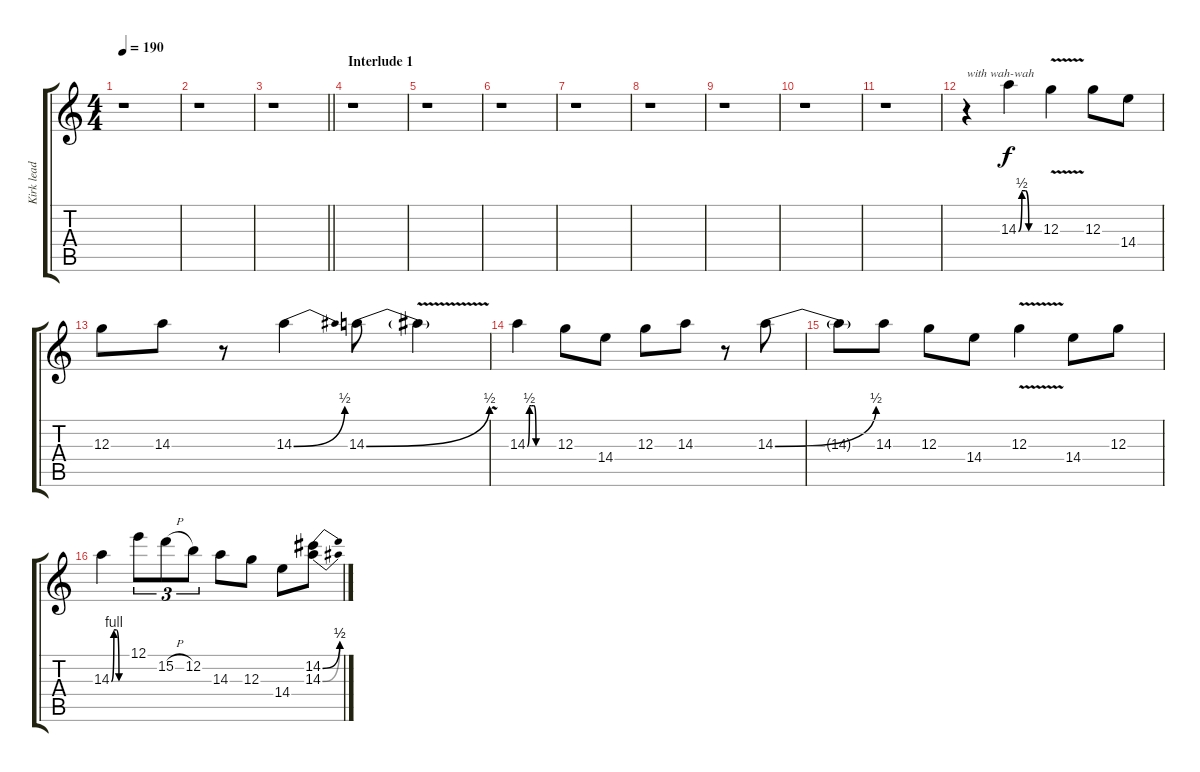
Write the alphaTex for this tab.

\track ("Kirk lead" "Kirk lead") {instrument overdrivenguitar}
\staff {score tabs}
\tuning (E4 B3 G3 D3 A2 E2) {hide}
\ts (4 4)
\tempo 190
\clef g2
\ks c
r.1{dy f} |
r.1 |
\barLineRight lightlight
r.1 |
\section ("" "Interlude 1")
r.1 |
r.1 |
r.1 |
r.1 |
r.1 |
r.1 |
r.1 |
r.1 |
r.4{txt "with wah-wah" volume 15} 14.3{be (custom 0 0 10 2 20 2 30 0 60 0)}.4 12.3{v}.4 12.3.8 14.4.8 |
12.3.8 14.3.8 r.8 14.3{be (bend 0 0 60 2)}.4 14.3{be (bend 0 0 60 2)}.8 14.3{v t}.4 |
14.3{be (custom 0 0 5 2 10 2 15 2 20 0 30 0 60 0)}.4 12.3.8 14.4.8 12.3.8 14.3.8 r.8 14.3{be (bend 0 0 60 2)}.8 |
14.3{t}.8 14.3.8 12.3.8 14.4.8 12.3{v}.4 14.4.8 12.3.8 |
14.3{be (custom 0 0 10 4 20 4 30 0 60 0)}.4 12.1.8{tu (3 2)} 15.2{h}.8{tu (3 2)} 12.2.8{tu (3 2)} 14.3.8 12.3.8 14.4.8 (14.2{be (bend 0 0 60 2)} 14.3{be (bend 0 0 60 2)}).8
